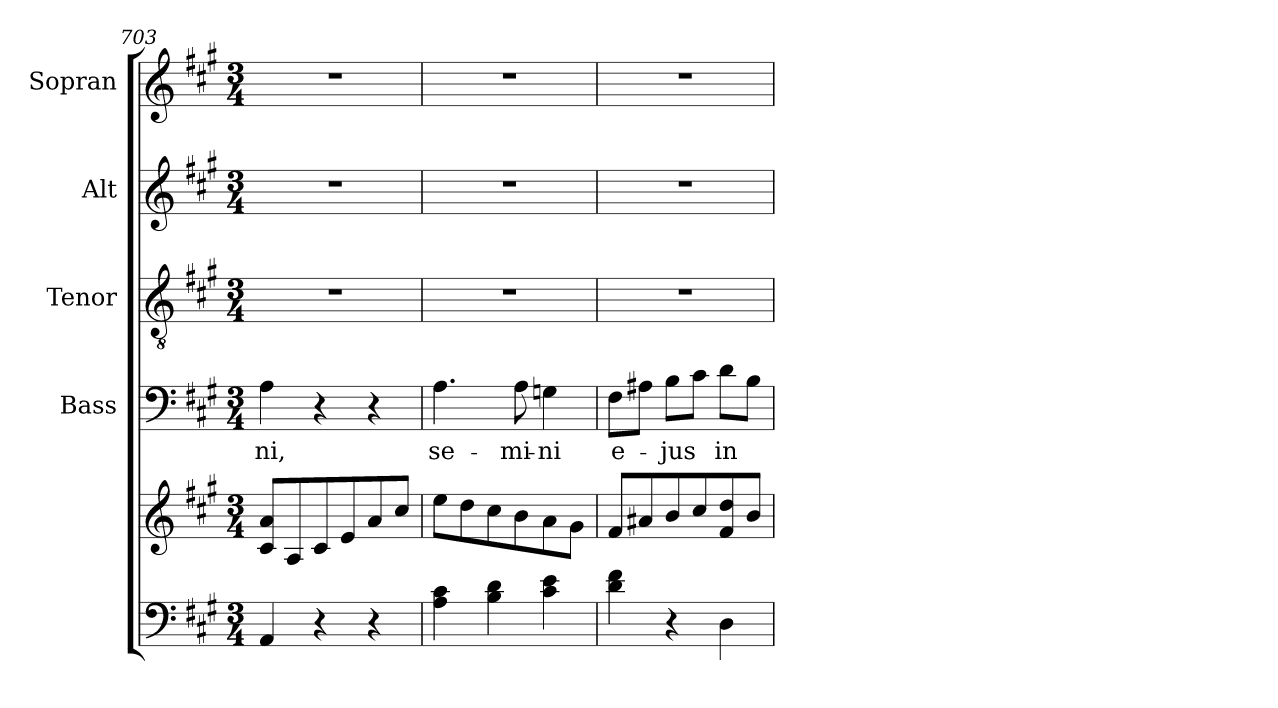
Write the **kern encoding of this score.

**kern	**kern	**kern	**text	**kern	**kern	**kern
*part5	*part5	*part4	*part4	*part3	*part2	*part1
*staff6	*staff5	*staff4	*staff4	*staff3	*staff2	*staff1
*	*	*I"Bass	*	*I"Tenor	*I"Alt	*I"Sopran
*	*	*I'B.	*	*I'T.	*I'A.	*I'S.
*clefF4	*clefG2	*clefF4	*	*clefGv2	*clefG2	*clefG2
*k[f#c#g#]	*k[f#c#g#]	*k[f#c#g#]	*	*k[f#c#g#]	*k[f#c#g#]	*k[f#c#g#]
*A:	*A:	*A:	*	*A:	*A:	*A:
*M3/4	*M3/4	*M3/4	*	*M3/4	*M3/4	*M3/4
=703	=703	=703	=703	=703	=703	=703
!	!	!	!LO:LY:b	!	!	!
4AA/	8c#/ 8a/L	4A\	-ni,	2.r	2.r	2.r
.	8A/	.	.	.	.	.
4r	8c#/	4r	.	.	.	.
.	8e/	.	.	.	.	.
4r	8a/	4r	.	.	.	.
.	8cc#/J	.	.	.	.	.
=704	=704	=704	=704	=704	=704	=704
!	!	!	!LO:LY:b	!	!	!
4A\ 4c#\	8ee\L	4.A\	se-	2.r	2.r	2.r
.	8dd\	.	.	.	.	.
4B\ 4d\	8cc#\	.	.	.	.	.
!	!	!	!LO:LY:b	!	!	!
.	8b\	8A\	-mi-	.	.	.
!	!	!	!LO:LY:b	!	!	!
4c#\ 4e\	8a\	4Gn\	-ni	.	.	.
.	8g#\J	.	.	.	.	.
=705	=705	=705	=705	=705	=705	=705
!	!	!	!LO:LY:b	!	!	!
4d\ 4f#\	8f#/L	8F#\L	e-	2.r	2.r	2.r
.	8a#X/	8A#X\J	.	.	.	.
!	!	!	!LO:LY:b	!	!	!
4r	8b/	8B\L	-jus	.	.	.
.	8cc#/	8c#\J	.	.	.	.
!	!	!	!LO:LY:b	!	!	!
4D\	8f#/ 8dd/	8d\L	in	.	.	.
.	8b/J	8B\J	.	.	.	.
=	=	=	=	=	=	=
*-	*-	*-	*-	*-	*-	*-
